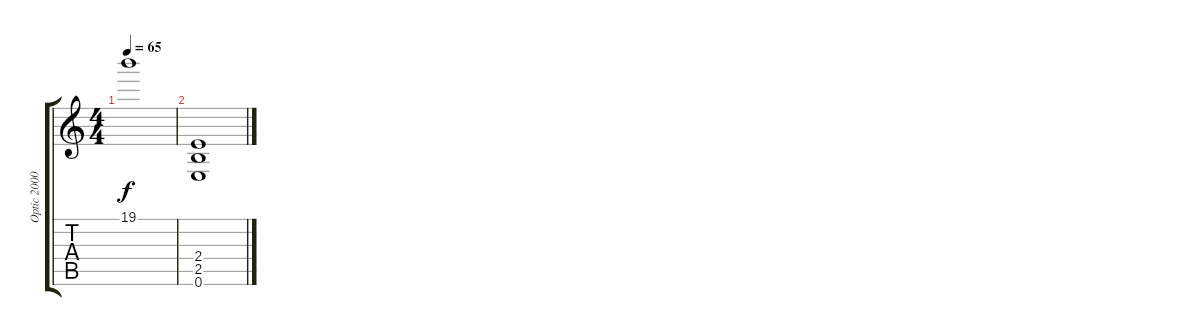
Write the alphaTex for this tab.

\track ("Optic 2000" "Optic 2000") {instrument distortionguitar}
\staff {score tabs}
\tuning (E4 B3 G3 D3 A2 E2) {hide}
\ts (4 4)
\tempo 65
\clef g2
\ks c
19.1{t}.1{dy f} |
(2.4 2.5 0.6).1
